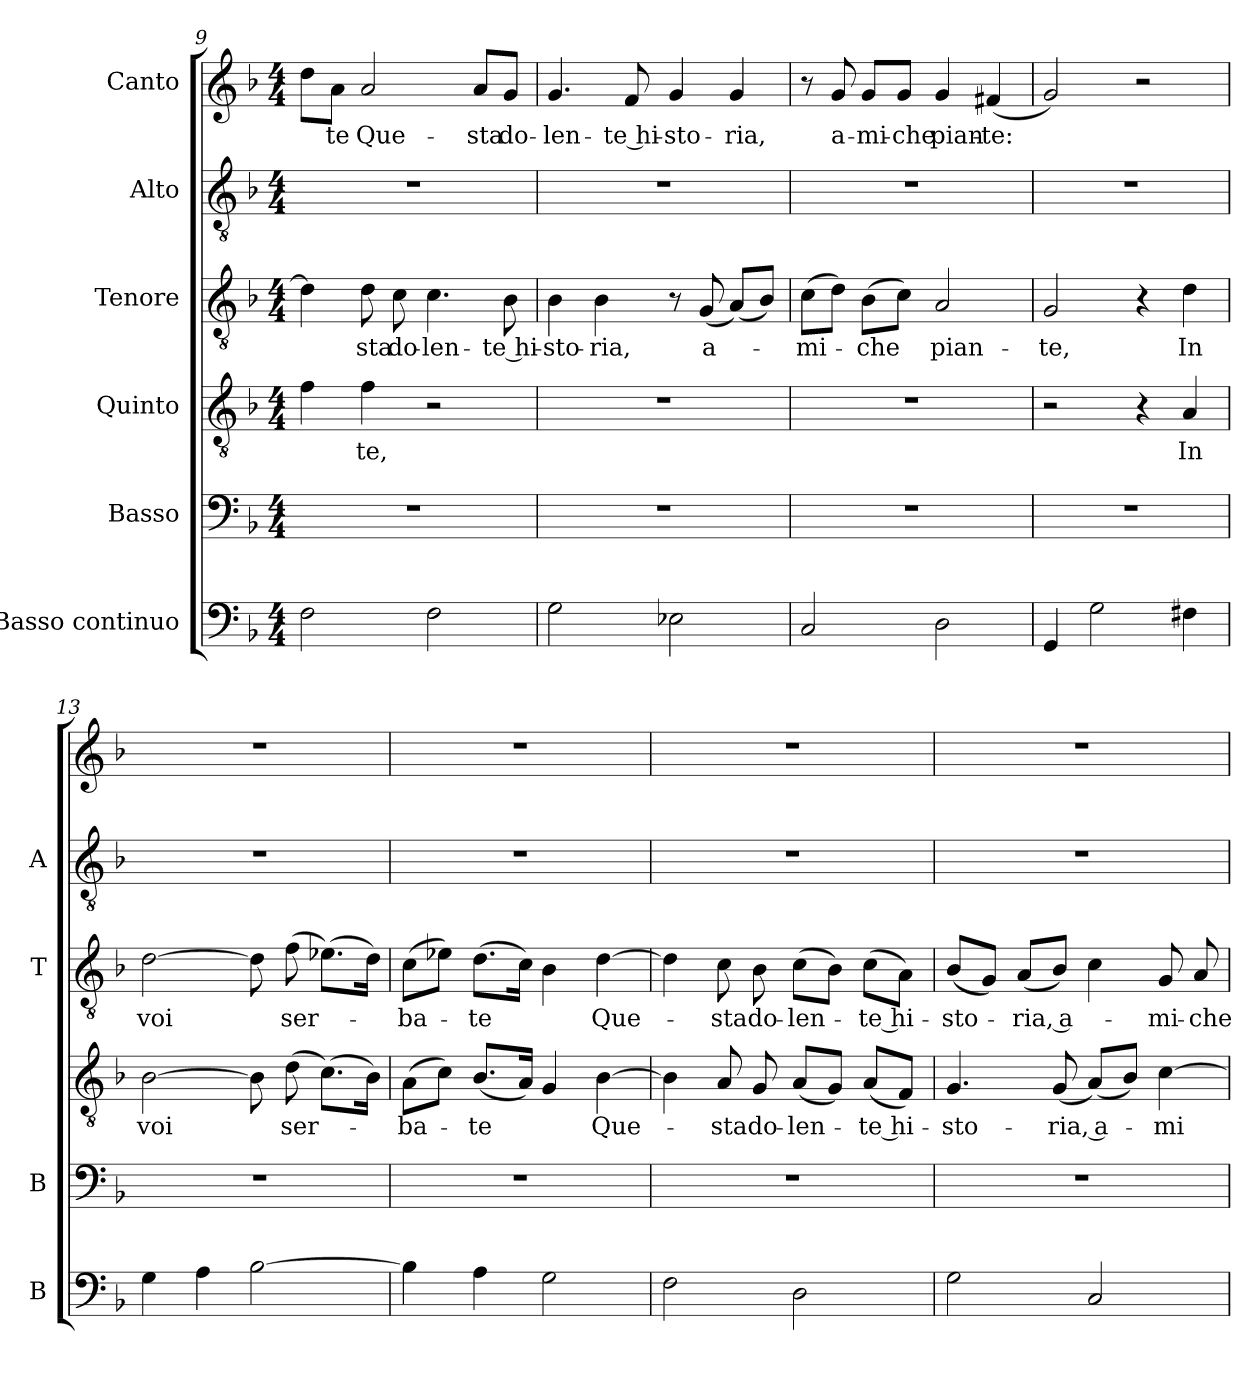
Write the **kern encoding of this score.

**kern	**kern	**kern	**text	**kern	**text	**kern	**kern	**text
*part6	*part5	*part4	*part4	*part3	*part3	*part2	*part1	*part1
*staff6	*staff5	*staff4	*staff4	*staff3	*staff3	*staff2	*staff1	*staff1
*I"Basso continuo	*I"Basso	*I"Quinto	*	*I"Tenore	*	*I"Alto	*I"Canto	*
*I'B	*I'B	*	*	*I'T	*	*I'A	*	*
*clefF4	*clefF4	*clefGv2	*	*clefGv2	*	*clefGv2	*clefG2	*
*k[b-]	*k[b-]	*k[b-]	*	*k[b-]	*	*k[b-]	*k[b-]	*
*F:	*F:	*F:	*	*F:	*	*F:	*F:	*
*M4/4	*M4/4	*M4/4	*	*M4/4	*	*M4/4	*M4/4	*
=9	=9	=9	=9	=9	=9	=9	=9	=9
2F	1r	4f	.	4d]	.	1r	8dd\L	.
.	.	.	.	.	.	.	8a\J	-te
.	.	4f	-te,	8d	-sta	.	2a	Que-
.	.	.	.	8c	do-	.	.	.
2F	.	2r	.	4.c	-len-	.	.	.
.	.	.	.	.	.	.	8a/L	-sta
.	.	.	.	8B-	-te hi-	.	8g/J	do-
=10	=10	=10	=10	=10	=10	=10	=10	=10
2G	1r	1r	.	4B-	-sto-	1r	4.g	-len-
.	.	.	.	4B-	-ria,	.	.	.
.	.	.	.	.	.	.	8f	-te hi-
2E-X	.	.	.	8r	.	.	4g	-sto-
.	.	.	.	(8G	a-	.	.	.
.	.	.	.	(8AL)	.	.	4g	-ria,
.	.	.	.	8B-J)	.	.	.	.
=11	=11	=11	=11	=11	=11	=11	=11	=11
2C	1r	1r	.	(8cL	-mi-	1r	8r	.
.	.	.	.	8dJ)	.	.	8g	a-
.	.	.	.	(8B-L	-che	.	8g/L	-mi-
.	.	.	.	8cJ)	.	.	8g/J	-che
2D	.	.	.	2A	pian-	.	4g	pian-
.	.	.	.	.	.	.	(4f#X	-te:
=12	=12	=12	=12	=12	=12	=12	=12	=12
4GG	1r	2r	.	2G	-te,	1r	2g)	.
2G	.	.	.	.	.	.	.	.
.	.	4r	.	4r	.	.	2r	.
4F#X	.	4A	In	4d	In	.	.	.
=13	=13	=13	=13	=13	=13	=13	=13	=13
4G	1r	[2B-	voi	[2d	voi	1r	1r	.
4A	.	.	.	.	.	.	.	.
[2B-	.	8B-]	.	8d]	.	.	.	.
.	.	(8d	ser-	(8f	ser-	.	.	.
.	.	(8.cL)	.	(8.e-XL)	.	.	.	.
.	.	16B-Jk)	.	16dJk)	.	.	.	.
=14	=14	=14	=14	=14	=14	=14	=14	=14
4B-]	1r	(8AL	-ba-	(8cL	-ba-	1r	1r	.
.	.	8cJ)	.	8e-XJ)	.	.	.	.
4A	.	(8.B-L	-te	(8.dL	-te	.	.	.
.	.	16AJk)	.	16cJk)	.	.	.	.
2G	.	4G	.	4B-	.	.	.	.
.	.	[4B-	Que-	[4d	Que-	.	.	.
=15	=15	=15	=15	=15	=15	=15	=15	=15
2F	1r	4B-]	.	4d]	.	1r	1r	.
.	.	8A	-sta	8c	-sta	.	.	.
.	.	8G	do-	8B-	do-	.	.	.
2D	.	(8AL	-len-	(8cL	-len-	.	.	.
.	.	8GJ)	.	8B-J)	.	.	.	.
.	.	(8AL	-te hi-	(8cL	-te hi-	.	.	.
.	.	8FJ)	.	8AJ)	.	.	.	.
=16	=16	=16	=16	=16	=16	=16	=16	=16
2G	1r	4.G	-sto-	(8B-L	-sto-	1r	1r	.
.	.	.	.	8GJ)	.	.	.	.
.	.	.	.	(8AL	-ria, a-	.	.	.
.	.	(8G	-ria, a-	8B-J)	.	.	.	.
2C	.	(8AL)	.	4c	.	.	.	.
.	.	8B-J)	.	.	.	.	.	.
.	.	[4c	-mi-	8G	-mi-	.	.	.
.	.	.	.	8A	-che	.	.	.
=	=	=	=	=	=	=	=	=
*-	*-	*-	*-	*-	*-	*-	*-	*-
